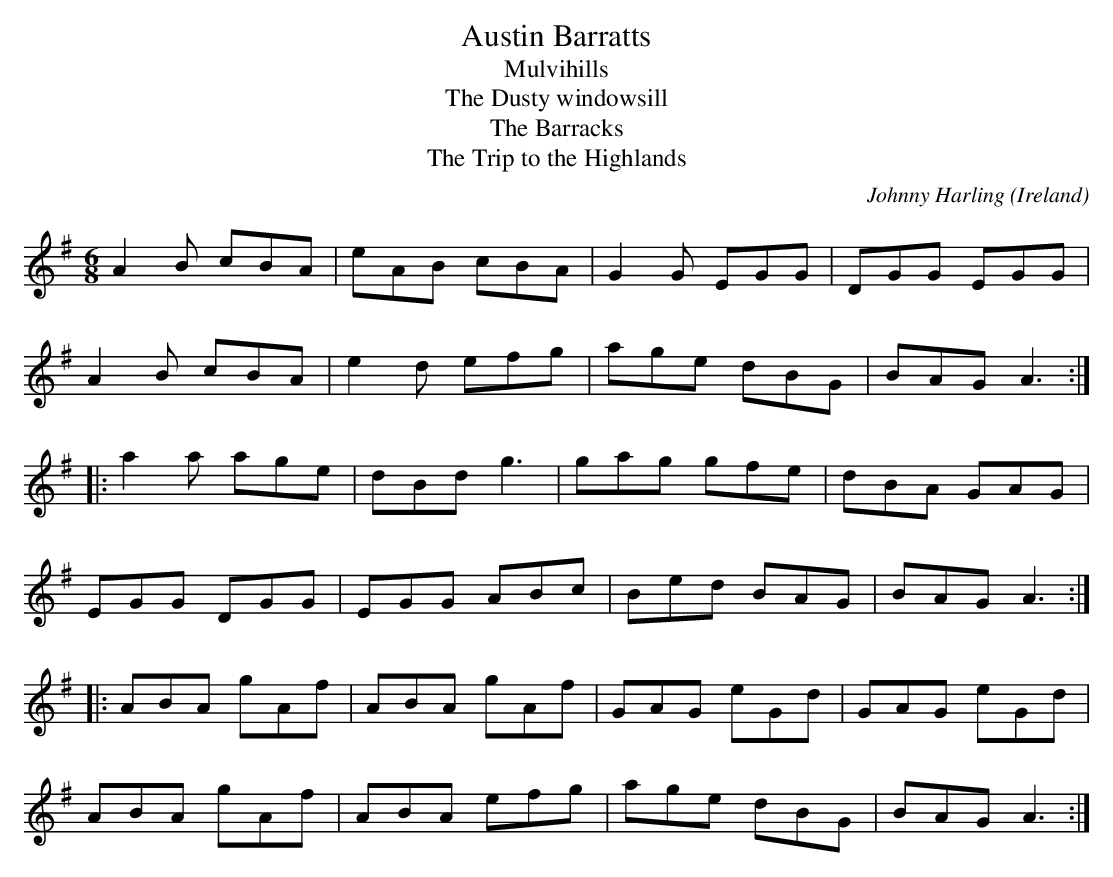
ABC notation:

X:1
T:Austin Barratts
T:Mulvihills
T:Dusty windowsill, The
T:Barracks, The
T:Trip to the Highlands, The
C:Johnny Harling
O:Ireland
M:6/8
L:1/8
K:ADor
A2B cBA|eAB cBA|G2G EGG|DGG EGG|!
A2B cBA|e2d efg|age dBG|BAG A3:|!
|:a2a age|dBd g3|gag gfe|dBA GAG|!
EGG DGG|EGG ABc|Bed BAG|BAG A3:|!
|:ABA gAf|ABA gAf|GAG eGd|GAG eGd|!
ABA gAf|ABA efg|age dBG|BAG A3:|!
